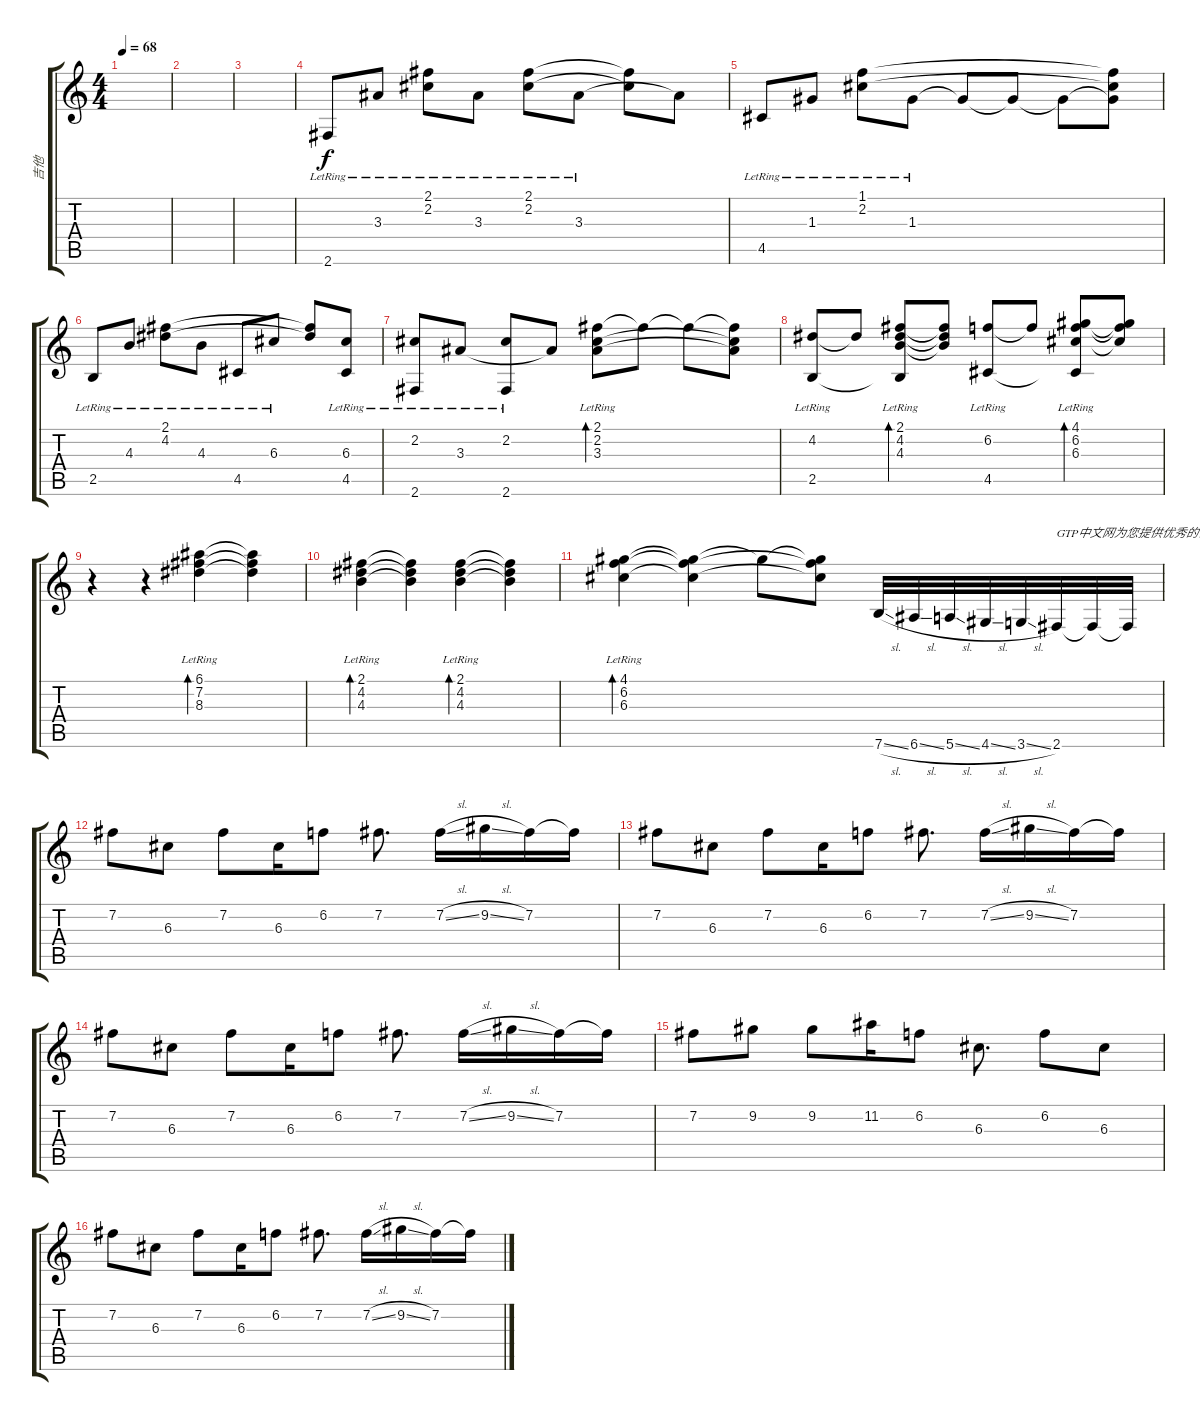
\track ("吉他" "吉他") {instrument acousticguitarsteel}
\staff {score tabs}
\tuning (E4 B3 G3 D3 A2 E2) {hide}
\ts (4 4)
\tempo 68
\clef g2
\ks c
|
|
|
2.6{lr}.8 3.3{lr}.8 (2.1{lr} 2.2{lr}).8 3.3{lr}.8 (2.1{lr} 2.2{lr}).8 3.3{lr}.8 (2.1{t} 2.2{t}).8 3.3{t}.8 |
4.5{lr}.8 1.3{lr}.8 (1.1{lr} 2.2{lr}).8 1.3{lr}.8 1.3{t}.8 1.3{t}.8 1.3{t}.8 (1.1{t} 2.2{t} 1.3{t}).8 |
2.5{lr}.8 4.3{lr}.8 (2.1{lr} 4.2{lr}).8 4.3{lr}.8 4.5{lr}.8 6.3{lr}.8 (2.1{t} 4.2{t}).8 (6.3{lr} 4.5{lr}).8 |
(2.2{lr} 2.6{lr}).8 3.3{lr}.8 (2.2{lr} 2.6{lr}).8 3.3{t}.8 (2.1{lr} 2.2{lr} 3.3{lr}).8{bd 120} 2.1{t}.8 2.1{t}.8 (2.1{t} 2.2{t} 3.3{t}).8 |
(4.2{lr} 2.5{lr}).8 4.2{t}.8 (2.1{lr} 4.2{lr} 4.3{lr} 2.5{t}).8{bd 240} (2.1{t} 4.2{t} 4.3{t}).8 (6.2{lr} 4.5{lr}).8 6.2{t}.8 (4.1{lr} 6.2{lr} 6.3{lr} 4.5{t}).8{bd 240} (4.1{t} 6.2{t} 6.3{t}).8 |
r.4 r.4 (6.1{lr} 7.2{lr} 8.3{lr}).4{bd 240} (6.1{t} 7.2{t} 8.3{t}).4 |
(2.1{lr} 4.2{lr} 4.3{lr}).4{bd 240} (2.1{t} 4.2{t} 4.3{t}).4 (2.1{lr} 4.2{lr} 4.3{lr}).4{bd 240} (2.1{t} 4.2{t} 4.3{t}).4 |
(4.1{lr} 6.2{lr} 6.3{lr}).4{bd 240} (4.1{t} 6.2{t} 6.3{t}).4 4.1{t}.8 (4.1{t} 6.2{t} 6.3{t}).8{volume 13 instrument overdrivenguitar} 7.6{sl}.32 6.6{sl}.32 5.6{sl}.32 4.6{sl}.32 3.6{sl}.32 2.6.32{txt "GTP中文网为您提供优秀的谱子"} 2.6{t}.32 2.6{t}.32 |
7.2.8{volume 16 instrument overdrivenguitar} 6.3.8 7.2.8 6.3.16 6.2.8 7.2.8{d} 7.2{sl}.16 9.2{sl}.16 7.2.16 7.2{t}.16 |
7.2.8 6.3.8 7.2.8 6.3.16 6.2.8 7.2.8{d} 7.2{sl}.16 9.2{sl}.16 7.2.16 7.2{t}.16 |
7.2.8 6.3.8 7.2.8 6.3.16 6.2.8 7.2.8{d} 7.2{sl}.16 9.2{sl}.16 7.2.16 7.2{t}.16 |
7.2.8 9.2.8 9.2.8 11.2.16 6.2.8 6.3.8{d} 6.2.8 6.3.8 |
7.2.8 6.3.8 7.2.8 6.3.16 6.2.8 7.2.8{d} 7.2{sl}.16 9.2{sl}.16 7.2.16 7.2{t}.16
